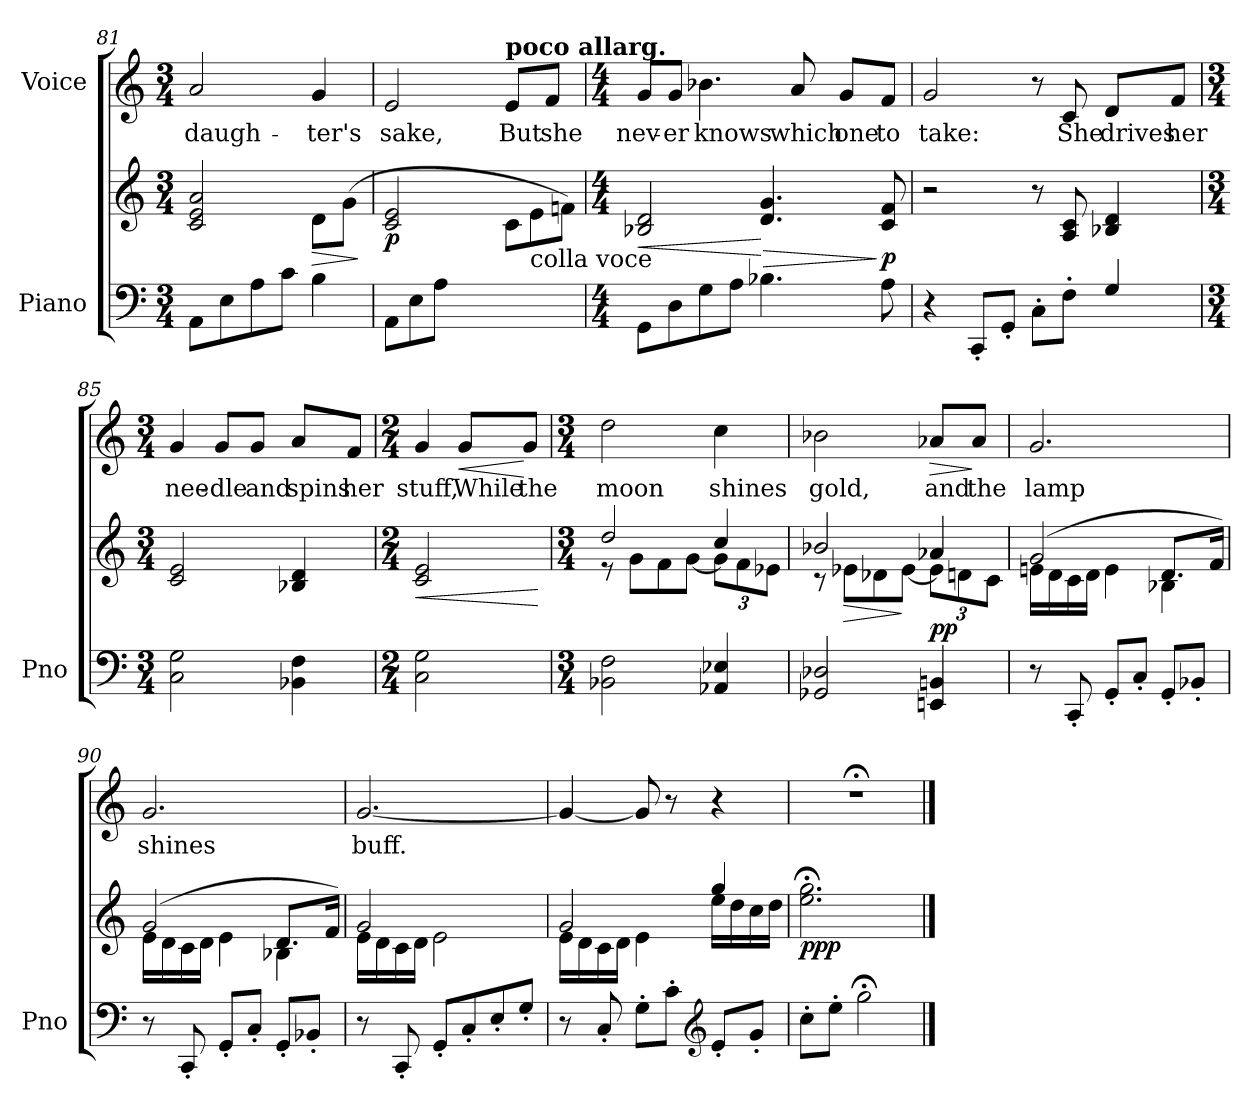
**kern	**kern	**dynam	**kern	**text	**dynam
*part2	*part2	*part2	*part1	*part1	*part1
*staff3	*staff2	*staff2/3	*staff1	*staff1	*staff1
*I"Piano	*	*	*I"Voice	*	*
*I'Pno	*	*	*	*	*
*clefF4	*clefG2	*	*clefG2	*	*
*k[]	*k[]	*	*k[]	*	*
*M3/4	*M3/4	*	*M3/4	*	*
=81	=81	=81	=81	=81	=81
!	!	!	!	!LO:LY:b	!
(>8AA\L	2c/ 2e/ 2a/	.	2a/	daugh-	.
8E\	.	.	.	.	.
8A\	.	.	.	.	.
8c\J	.	.	.	.	.
!	!	!LO:HP:b	!	!LO:LY:b	!
4B\	8d\L	>	4g/	-ter's	.
.	(8g\J	.	.	.	.
.	.	]	.	.	.
!!LO:LB:g=z
=82	=82	=82	=82	=82	=82
*Xtuplet	*	*	*	*	*
!	!	!LO:DY:b	!	!LO:LY:b	!
12AA\L	2c/ 2e/	p	2e/	sake,	.
12E\	.	.	.	.	.
12A\J	.	.	.	.	.
2ryy	.	.	.	.	.
*	*Xtuplet	*	*	*	*
!	!	!	!LO:TX:a:B:t=poco allarg.	!	!
!	!	!	!	!LO:LY:b	!
.	12c\L	.	8e/L	But	.
!	!LO:TX:b:t=colla voce	!	!	!	!
.	12e\	.	.	.	.
!	!	!	!	!LO:LY:b	!
.	.	.	8f/J	she	.
.	12fn\J)	.	.	.	.
=83	=83	=83	=83	=83	=83
*M4/4	*M4/4	*	*M4/4	*	*
!	!	!LO:HP:b	!	!LO:LY:b	!
8GG\L	2B-X/ 2d/	<	8g/L	nev-	.
!	!	!	!	!LO:LY:b	!
8D\	.	.	8g/J	-er	.
!	!	!	!	!LO:LY:b	!
8G\	.	.	4.b-X\	knows	.
8A\J	.	.	.	.	.
!	!	!LO:HP:n=1:b	!	!	!
4.B-X\	4.d/ 4.g/	[ >	.	.	.
!	!	!	!	!LO:LY:b	!
.	.	.	8a/	which	.
!	!	!	!	!LO:LY:b	!
.	.	.	8g/L	one	.
!	!	!LO:DY:n=1:b	!	!LO:LY:b	!
8A\	8c/ 8f/	] p	8f/J	to	.
=84	=84	=84	=84	=84	=84
!	!	!	!	!LO:LY:b	!
4r	2r	.	2g/	take:	.
8CC'/L	.	.	.	.	.
8GG'/J	.	.	.	.	.
8C'\L	8r	.	8r	.	.
!	!	!	!	!LO:LY:b	!
8F'\J	8A/ 8c/	.	8c/	She	.
!	!	!	!	!LO:LY:b	!
4G/	4B-X/ 4d/	.	8d/L	drives	.
!	!	!	!	!LO:LY:b	!
.	.	.	8f/J	her	.
=85	=85	=85	=85	=85	=85
*M3/4	*M3/4	*	*M3/4	*	*
!	!	!	!	!LO:LY:b	!
2C\ 2G\	2c/ 2e/	.	4g/	nee-	.
!	!	!	!	!LO:LY:b	!
.	.	.	8g/L	-dle	.
!	!	!	!	!LO:LY:b	!
.	.	.	8g/J	and	.
!	!	!	!	!LO:LY:b	!
4BB-X\ 4F\	4B-X/ 4d/	.	8a/L	spins	.
!	!	!	!	!LO:LY:b	!
.	.	.	8f/J	her	.
!!LO:LB:g=z
=86	=86	=86	=86	=86	=86
*M2/4	*M2/4	*	*M2/4	*	*
!	!	!LO:HP:b	!	!LO:LY:b	!
2C\ 2G\	2c/ 2e/	<	4g/	stuff,	.
!	!	!	!	!LO:LY:b	!LO:HP:b
.	.	.	8g/L	While	<
!	!	!	!	!LO:LY:b	!
.	.	.	8g/J	the	[
.	.	[	.	.	.
=87	=87	=87	=87	=87	=87
*M3/4	*M3/4	*	*M3/4	*	*
*	*^	*	*	*	*
!	!	!	!	!	!LO:LY:b	!
2BB-X\ 2F\	2dd/	8r	.	2dd\	moon	.
.	.	8g\L	.	.	.	.
.	.	8f\	.	.	.	.
.	.	[8g\J	.	.	.	.
*	*	*tuplet	*	*	*	*
*	*	*Xbrackettup	*	*	*	*
!	!	!	!	!	!LO:LY:b	!
4AA-X/ 4E-X/	4cc/	12g\L]	.	4cc\	shines	.
.	.	12f\	.	.	.	.
.	.	12e-X\J	.	.	.	.
=88	=88	=88	=88	=88	=88	=88
!	!	!	!	!	!LO:LY:b	!
2GG-X/ 2D-X/	2b-X/	8r	.	2b-X\	gold,	.
!	!	!	!LO:HP:b	!	!	!
.	.	8e-X\L	>	.	.	.
.	.	8d-X\	.	.	.	.
.	.	[8e-\J	]	.	.	.
!	!	!	!LO:DY:a=2	!	!LO:LY:b	!LO:HP:b
4EEn/ 4BBn/	4a-X/	12e-\L]	pp	8a-X/L	and	>
.	.	12dn\	.	.	.	.
!	!	!	!	!	!LO:LY:b	!
.	.	.	.	8a-/J	the	]
.	.	12c\J	.	.	.	.
=89	=89	=89	=89	=89	=89	=89
!	!	!	!	!	!LO:LY:b	!
8r	(>2g/	16en\LL	.	2.g/	lamp	.
.	.	16d\	.	.	.	.
8CC'/	.	16c\	.	.	.	.
.	.	16d\JJ	.	.	.	.
8GG'/L	.	4e\	.	.	.	.
8C'/J	.	.	.	.	.	.
8GG'/L	8.d/L	4B-X\	.	.	.	.
8BB-X'/J	.	.	.	.	.	.
.	16f/Jk)	.	.	.	.	.
!!LO:LB:g=z
=90	=90	=90	=90	=90	=90	=90
!	!	!	!	!	!LO:LY:b	!
8r	(>2g/	16e\LL	.	2.g/	shines	.
.	.	16d\	.	.	.	.
8CC'/	.	16c\	.	.	.	.
.	.	16d\JJ	.	.	.	.
8GG'/L	.	4e\	.	.	.	.
8C'/J	.	.	.	.	.	.
8GG'/L	8.d/L	4B-X\	.	.	.	.
8BB-X'/J	.	.	.	.	.	.
.	16f/Jk)	.	.	.	.	.
=91	=91	=91	=91	=91	=91	=91
!	!	!	!	!	!LO:LY:b	!
8r	2g/	16e\LL	.	[2.g/	buff.	.
.	.	16d\	.	.	.	.
8CC'/	.	16c\	.	.	.	.
.	.	16d\JJ	.	.	.	.
8GG'/L	.	2e\	.	.	.	.
8C'/	.	.	.	.	.	.
8E'/	4ryy	.	.	.	.	.
8G'/J	.	.	.	.	.	.
=92	=92	=92	=92	=92	=92	=92
8r	2g/	16e\LL	.	4g/_	.	.
.	.	16d\	.	.	.	.
8C'/	.	16c\	.	.	.	.
.	.	16d\JJ	.	.	.	.
8G'\L	.	4e\	.	8g/]	.	.
8c'\J	.	.	.	8r	.	.
*clefG2	*	*	*	*	*	*
8e'/L	4gg/	16ee\LL	.	4r	.	.
.	.	16dd\	.	.	.	.
8g'/J	.	16cc\	.	.	.	.
.	.	16dd\JJ	.	.	.	.
=93	=93	=93	=93	=93	=93	=93
!	!	!	!LO:DY:b	!	!	!
*	*v	*v	*	*	*	*
8cc'\L	2.ee\;< 2.gg\;<	ppp	2.r;<	.	.
8ee'\J	.	.	.	.	.
2gg;\	.	.	.	.	.
==	==	==	==	==	==
*-	*-	*-	*-	*-	*-
